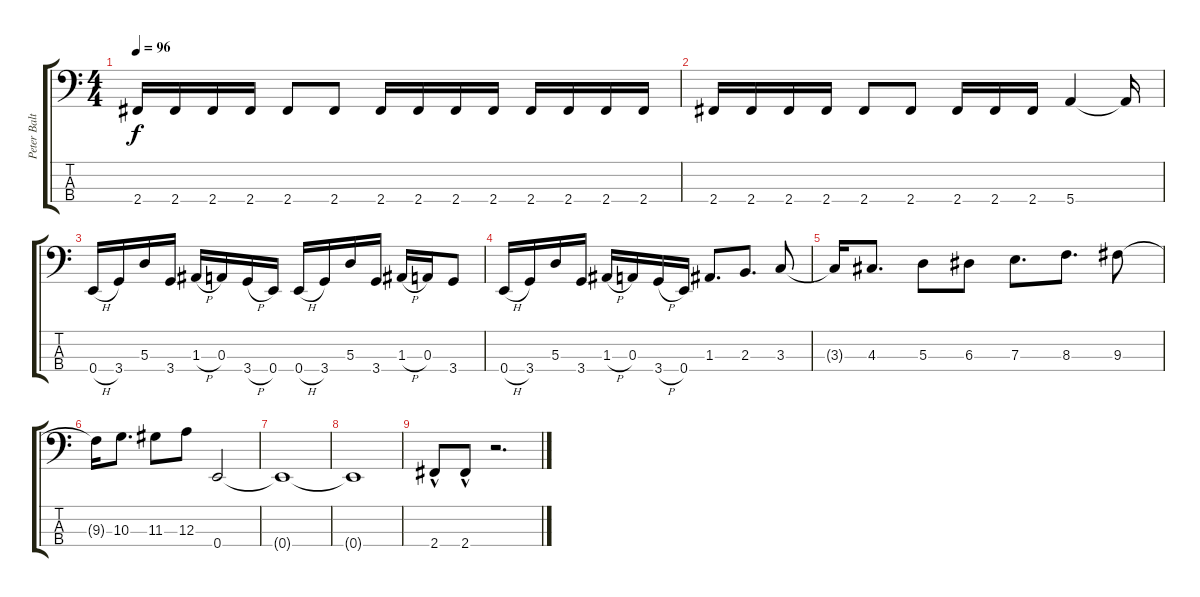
\track ("Peter Baltes" "Peter Balt") {instrument electricbassfinger}
\staff {score tabs}
\tuning (G2 D2 A1 E1) {hide}
\ts (4 4)
\tempo 96
\clef f4
\ks c
2.4.16{dy f} 2.4.16 2.4.16 2.4.16 2.4.8 2.4.8 2.4.16 2.4.16 2.4.16 2.4.16 2.4.16 2.4.16 2.4.16 2.4.16 |
2.4.16 2.4.16 2.4.16 2.4.16 2.4.8 2.4.8 2.4.16 2.4.16 2.4.16 5.4.4 5.4{t}.16 |
0.4{h}.16 3.4.16 5.3.16 3.4.16 1.3{h}.16 0.3.16 3.4{h}.16 0.4.16 0.4{h}.16 3.4.16 5.3.16 3.4.16 1.3{h}.16 0.3.16 3.4.8 |
0.4{h}.16 3.4.16 5.3.16 3.4.16 1.3{h}.16 0.3.16 3.4{h}.16 0.4.16 1.3.8{d} 2.3.8{d} 3.3.8 |
3.3{t}.16 4.3.8{d} 5.3.8 6.3.8 7.3.8{d} 8.3.8{d} 9.3.8 |
9.3{t}.16 10.3.8{d} 11.3.8 12.3.8 0.4.2 |
0.4{t}.1 |
0.4{t}.1 |
2.4{hac}.8 2.4{hac}.8 r.2{d}
